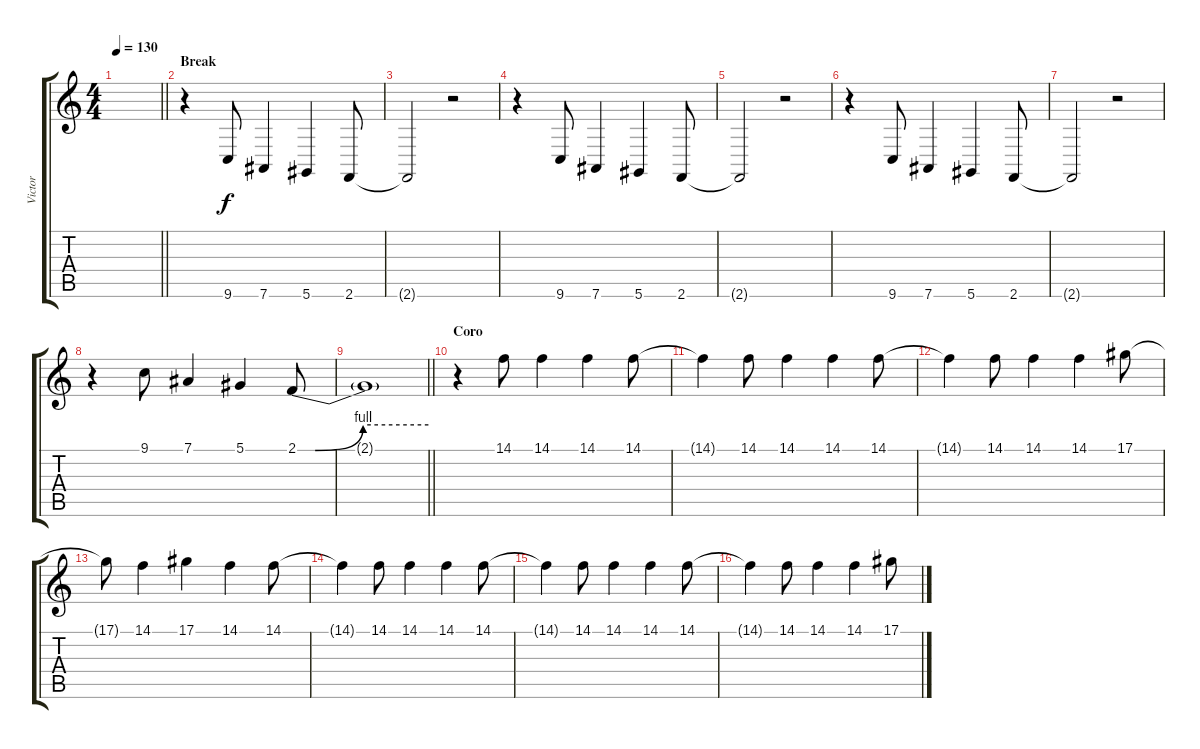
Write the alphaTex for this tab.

\track ("Victor" "Victor") {instrument lead2sawtooth}
\staff {score tabs}
\tuning (Eb4 Bb3 Gb3 Db3 Ab2 Eb2) {hide}
\ts (4 4)
\tempo 130
\clef g2
\barLineRight lightlight
\ks c
|
\section ("" "Break")
r.4{volume 16} 9.6.8 7.6.4 5.6.4 2.6.8 |
2.6{t}.2 r.2 |
r.4 9.6.8 7.6.4 5.6.4 2.6.8 |
2.6{t}.2 r.2 |
r.4 9.6.8 7.6.4 5.6.4 2.6.8 |
2.6{t}.2 r.2 |
r.4 9.1.8{volume 16} 7.1.4 5.1.4 2.1{be (custom 0 0 8 0 30 4 60 4)}.8 |
\barLineRight lightlight
2.1{t}.1 |
\section ("" "Coro")
r.4 14.1.8 14.1.4 14.1.4 14.1.8 |
14.1{t}.4 14.1.8 14.1.4 14.1.4 14.1.8 |
14.1{t}.4 14.1.8 14.1.4 14.1.4 17.1.8 |
17.1{t}.8 14.1.4 17.1.4 14.1.4 14.1.8 |
14.1{t}.4 14.1.8 14.1.4 14.1.4 14.1.8 |
14.1{t}.4 14.1.8 14.1.4 14.1.4 14.1.8 |
14.1{t}.4 14.1.8 14.1.4 14.1.4 17.1.8
